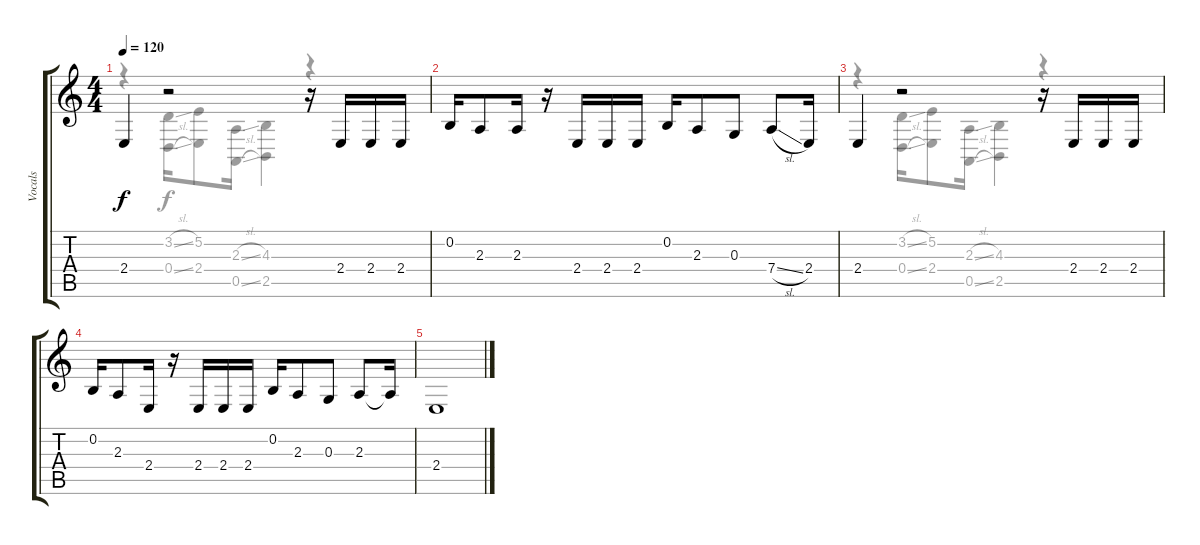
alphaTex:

\track ("Vocals" "Vocals") {instrument altosax}
\staff {score tabs}
\tuning (E4 B3 G3 D3 A2 E2) {hide}
\voice
\ts (4 4)
\tempo 120
\clef g2
\ks c
2.4.4{dy f} r.2 r.16 2.4.16 2.4.16 2.4.16 |
0.2.16 2.3.8 2.3.16 r.16 2.4.16 2.4.16 2.4.16 0.2.16 2.3.8 0.3.8 7.4{sl}.8 2.4.16 |
2.4.4 r.2 r.16 2.4.16 2.4.16 2.4.16 |
0.2.16 2.3.8 2.4.16 r.16 2.4.16 2.4.16 2.4.16 0.2.16 2.3.8 0.3.8 2.3.8 2.3{t}.16 |
2.4.1{volume 0} |
|
|
\voice
\clef g2
\ottava regular
\simile none
\ks c
r.4{dy f} (3.2{sl} 0.4{sl}).16 (5.2 2.4).8 (2.3{sl} 0.5{sl}).16 (4.3 2.5).4 r.4 |
|
r.4 (3.2{sl} 0.4{sl}).16 (5.2 2.4).8 (2.3{sl} 0.5{sl}).16 (4.3 2.5).4 r.4 |
|
|
|
|
